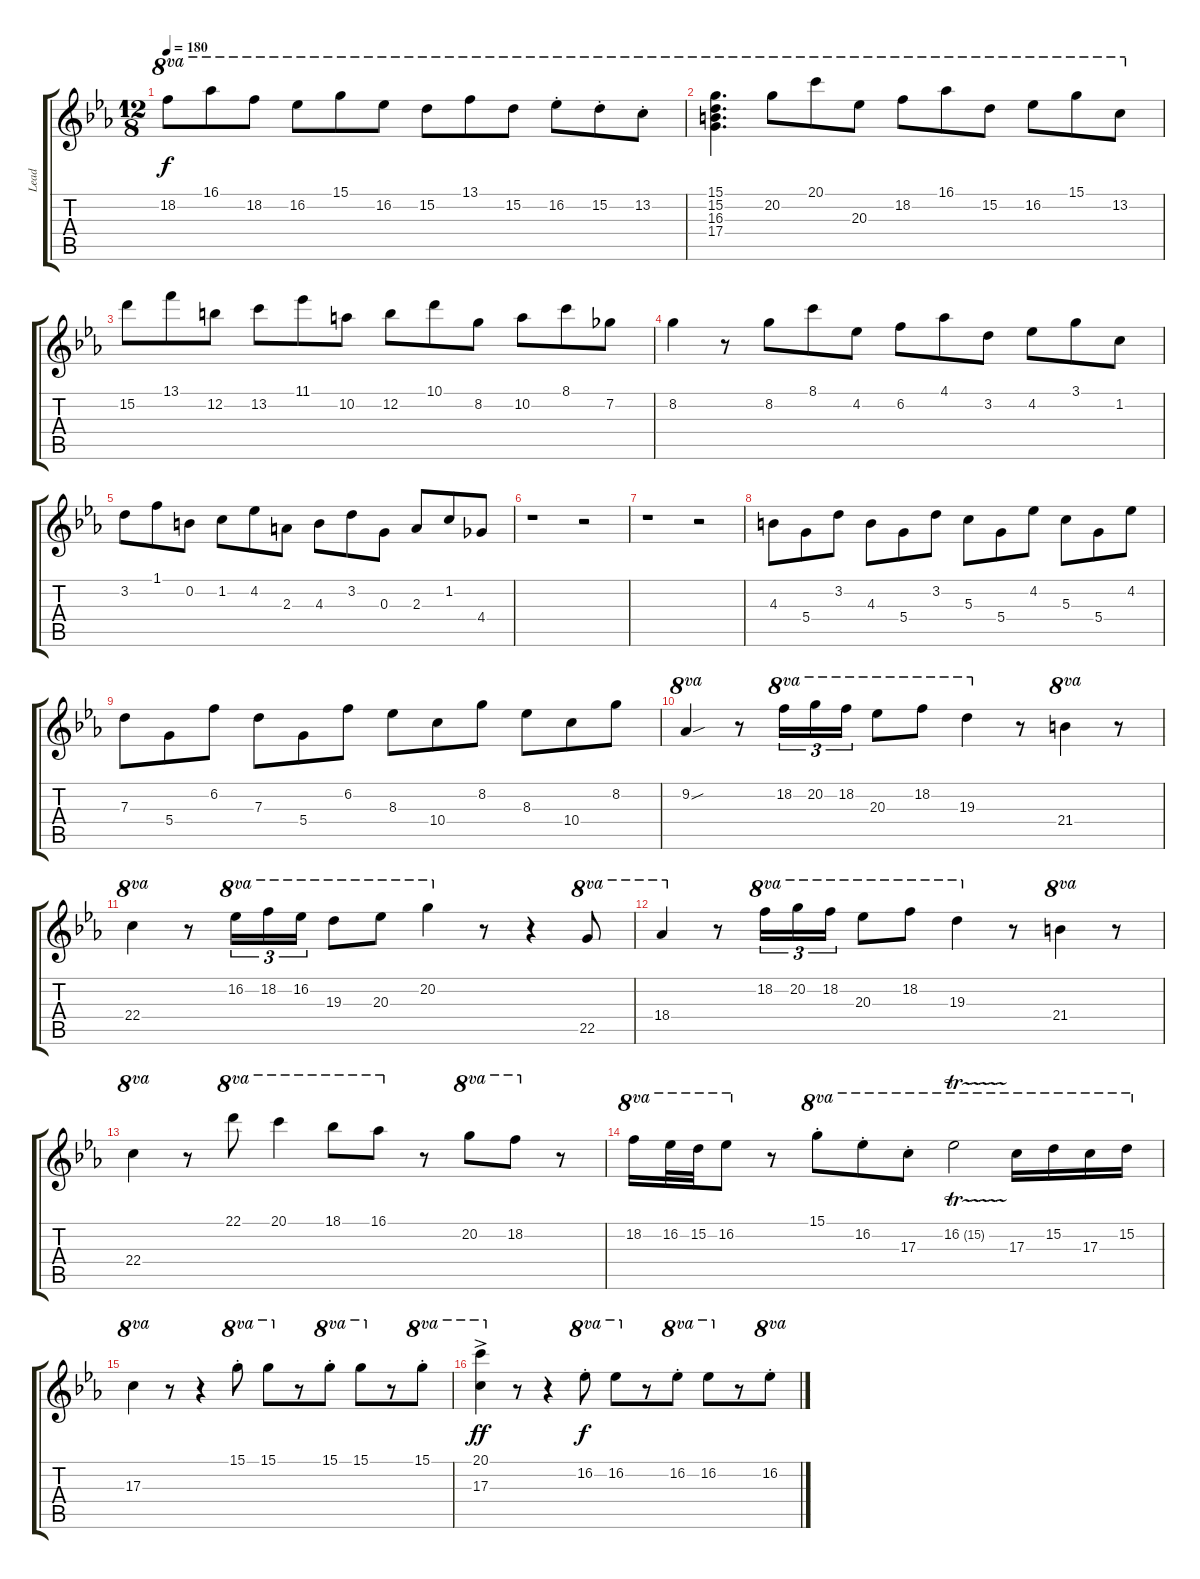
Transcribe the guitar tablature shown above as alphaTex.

\track ("Lead" "Lead") {instrument distortionguitar}
\staff {score tabs}
\tuning (E4 B3 G3 D3 A2 E2) {hide}
\ts (12 8)
\tempo 180
\clef g2
\ks eb
18.2.8{ot 8va dy f} 16.1.8{ot 8va} 18.2.8{ot 8va} 16.2.8{ot 8va} 15.1.8{ot 8va} 16.2.8{ot 8va} 15.2.8{ot 8va} 13.1.8{ot 8va} 15.2.8{ot 8va} 16.2{st}.8{ot 8va} 15.2{st}.8{ot 8va} 13.2{st}.8{ot 8va} |
(15.1 15.2 16.3 17.4).4{d ot 8va} 20.2.8{ot 8va} 20.1.8{ot 8va} 20.3.8{ot 8va} 18.2.8{ot 8va} 16.1.8{ot 8va} 15.2.8{ot 8va} 16.2.8{ot 8va} 15.1.8{ot 8va} 13.2.8{ot 8va} |
15.2.8 13.1.8 12.2.8 13.2.8 11.1.8 10.2.8 12.2.8 10.1.8 8.2.8 10.2.8 8.1.8 7.2.8 |
8.2.4 r.8 8.2.8 8.1.8 4.2.8 6.2.8 4.1.8 3.2.8 4.2.8 3.1.8 1.2.8 |
3.2.8 1.1.8 0.2.8 1.2.8 4.2.8 2.3.8 4.3.8 3.2.8 0.3.8 2.3.8 1.2.8 4.4.8 |
r.1 r.2 |
r.1 r.2 |
4.3.8 5.4.8 3.2.8 4.3.8 5.4.8 3.2.8 5.3.8 5.4.8 4.2.8 5.3.8 5.4.8 4.2.8 |
7.3.8 5.4.8 6.2.8 7.3.8 5.4.8 6.2.8 8.3.8 10.4.8 8.2.8 8.3.8 10.4.8 8.2.8 |
9.2{sou}.4{ot 8va} r.8 18.2.16{tu (3 2) ot 8va} 20.2.16{tu (3 2) ot 8va} 18.2.16{tu (3 2) ot 8va} 20.3.8{ot 8va} 18.2.8{ot 8va} 19.3.4{ot 8va} r.8 21.4.4{ot 8va} r.8 |
22.4.4{ot 8va} r.8 16.2.16{tu (3 2) ot 8va} 18.2.16{tu (3 2) ot 8va} 16.2.16{tu (3 2) ot 8va} 19.3.8{ot 8va} 20.3.8{ot 8va} 20.2.4{ot 8va} r.8 r.4 22.5.8{ot 8va} |
18.4.4{ot 8va} r.8 18.2.16{tu (3 2) ot 8va} 20.2.16{tu (3 2) ot 8va} 18.2.16{tu (3 2) ot 8va} 20.3.8{ot 8va} 18.2.8{ot 8va} 19.3.4{ot 8va} r.8 21.4.4{ot 8va} r.8 |
22.4.4{ot 8va} r.8 22.1.8{ot 8va} 20.1.4{ot 8va} 18.1.8{ot 8va} 16.1.8{ot 8va} r.8 20.2.8{ot 8va} 18.2.8{ot 8va} r.8 |
18.2.16{ot 8va} 16.2.32{ot 8va} 15.2.32{ot 8va} 16.2.8{ot 8va} r.8 15.1{st}.8{ot 8va} 16.2{st}.8{ot 8va} 17.3{st}.8{ot 8va} 16.2{tr (15 32)}.2{ot 8va} 17.3.16{ot 8va} 15.2.16{ot 8va} 17.3.16{ot 8va} 15.2.16{ot 8va} |
17.3.4{ot 8va} r.8 r.4 15.1{st}.8{ot 8va} 15.1.8{ot 8va} r.8 15.1{st}.8{ot 8va} 15.1.8{ot 8va} r.8 15.1{st}.8{ot 8va} |
(20.1{ac} 17.3{ac}).4{ot 8va dy ff} r.8 r.4 16.2{st}.8{ot 8va dy f} 16.2.8{ot 8va} r.8 16.2{st}.8{ot 8va} 16.2.8{ot 8va} r.8 16.2{st}.8{ot 8va}
